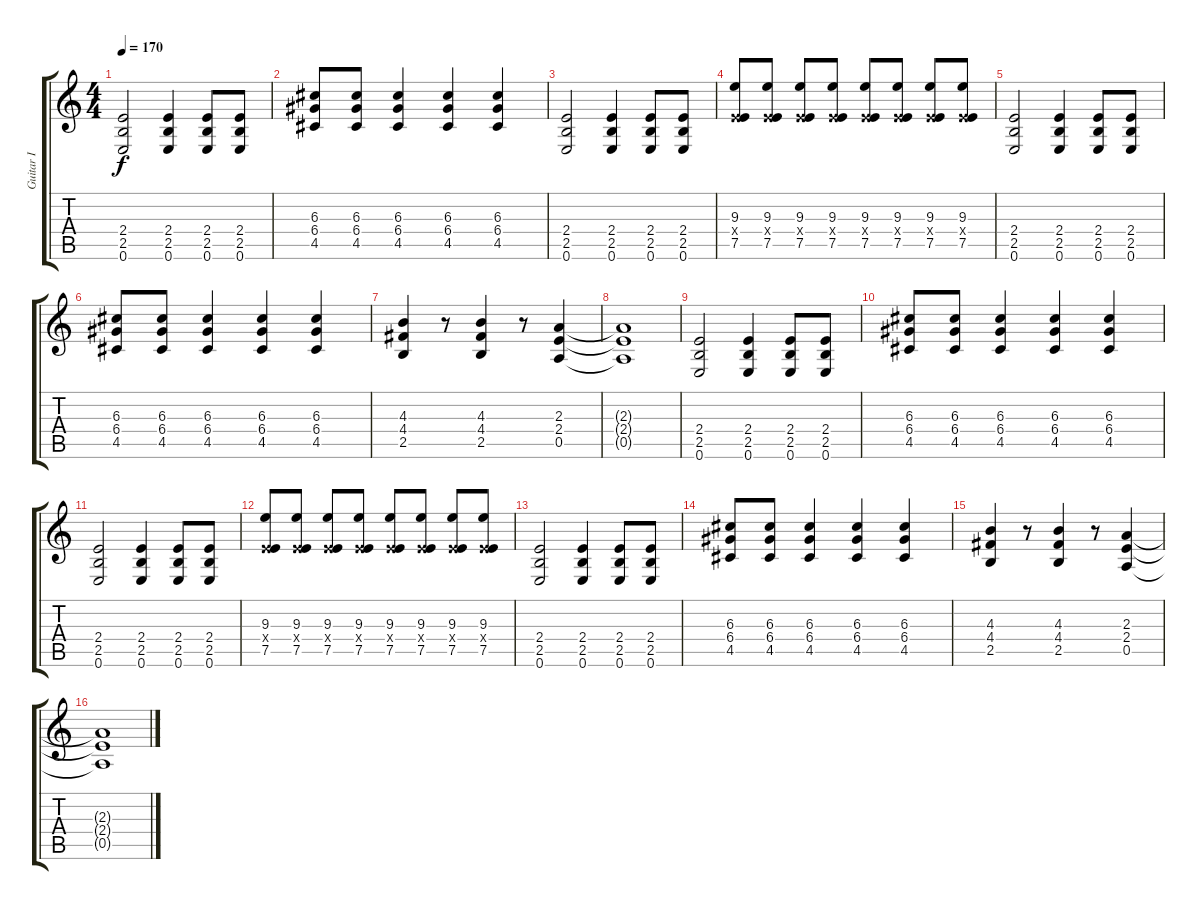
\track ("Guitar I" "Guitar I") {instrument distortionguitar}
\staff {score tabs}
\tuning (E4 B3 G3 D3 A2 E2) {hide}
\ts (4 4)
\tempo 170
\clef g2
\ks c
(2.4 2.5 0.6).2{dy f instrument distortionguitar} (2.4 2.5 0.6).4 (2.4 2.5 0.6).8 (2.4 2.5 0.6).8 |
(6.3 6.4 4.5).8 (6.3 6.4 4.5).8 (6.3 6.4 4.5).4 (6.3 6.4 4.5).4 (6.3 6.4 4.5).4 |
(2.4 2.5 0.6).2 (2.4 2.5 0.6).4 (2.4 2.5 0.6).8 (2.4 2.5 0.6).8 |
(9.3 2.4{x} 7.5).8 (9.3 2.4{x} 7.5).8 (9.3 2.4{x} 7.5).8 (9.3 2.4{x} 7.5).8 (9.3 2.4{x} 7.5).8 (9.3 2.4{x} 7.5).8 (9.3 2.4{x} 7.5).8 (9.3 2.4{x} 7.5).8 |
(2.4 2.5 0.6).2 (2.4 2.5 0.6).4 (2.4 2.5 0.6).8 (2.4 2.5 0.6).8 |
(6.3 6.4 4.5).8 (6.3 6.4 4.5).8 (6.3 6.4 4.5).4 (6.3 6.4 4.5).4 (6.3 6.4 4.5).4 |
(4.3 4.4 2.5).4 r.8 (4.3 4.4 2.5).4 r.8 (2.3 2.4 0.5).4 |
(2.3{t} 2.4{t} 0.5{t}).1 |
(2.4 2.5 0.6).2{instrument distortionguitar} (2.4 2.5 0.6).4 (2.4 2.5 0.6).8 (2.4 2.5 0.6).8 |
(6.3 6.4 4.5).8 (6.3 6.4 4.5).8 (6.3 6.4 4.5).4 (6.3 6.4 4.5).4 (6.3 6.4 4.5).4 |
(2.4 2.5 0.6).2 (2.4 2.5 0.6).4 (2.4 2.5 0.6).8 (2.4 2.5 0.6).8 |
(9.3 2.4{x} 7.5).8 (9.3 2.4{x} 7.5).8 (9.3 2.4{x} 7.5).8 (9.3 2.4{x} 7.5).8 (9.3 2.4{x} 7.5).8 (9.3 2.4{x} 7.5).8 (9.3 2.4{x} 7.5).8 (9.3 2.4{x} 7.5).8 |
(2.4 2.5 0.6).2 (2.4 2.5 0.6).4 (2.4 2.5 0.6).8 (2.4 2.5 0.6).8 |
(6.3 6.4 4.5).8 (6.3 6.4 4.5).8 (6.3 6.4 4.5).4 (6.3 6.4 4.5).4 (6.3 6.4 4.5).4 |
(4.3 4.4 2.5).4 r.8 (4.3 4.4 2.5).4 r.8 (2.3 2.4 0.5).4 |
(2.3{t} 2.4{t} 0.5{t}).1
